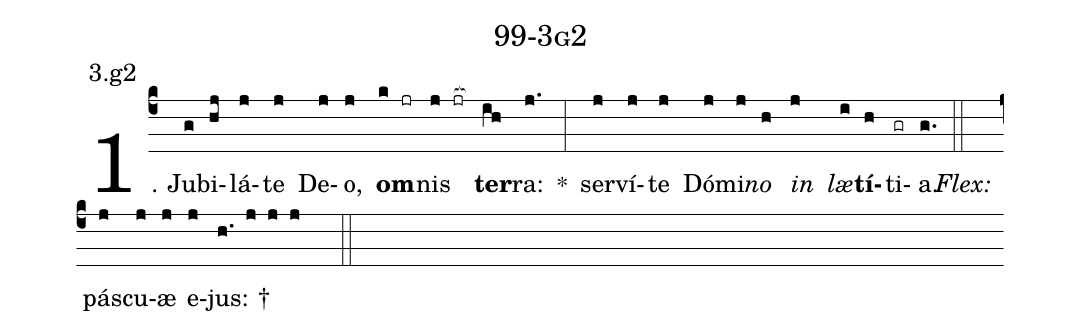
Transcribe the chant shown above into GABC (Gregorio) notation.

name: 99-3g2;
annotation: 3.g2;
%%
(c4)1. Ju(g)bi(hj)lá(j)te(j) De(j)o,(j) <b>om</b>(k jr)nis(j jr[ocb:1{]) <b>ter</b>(ih[ocb:0}])ra:(j.) *(:) ser(j)ví(j)te(j) Dó(j)mi(j)<i>no</i>(h) <i>in</i>(j) <i>læ</i>(i)<b>tí</b>(h)ti(gr)a.(g.) (::)
<i>Flex:</i>()  pás(j)cu(j)æ(j) e(j)jus: †(h. j j j  ::)
